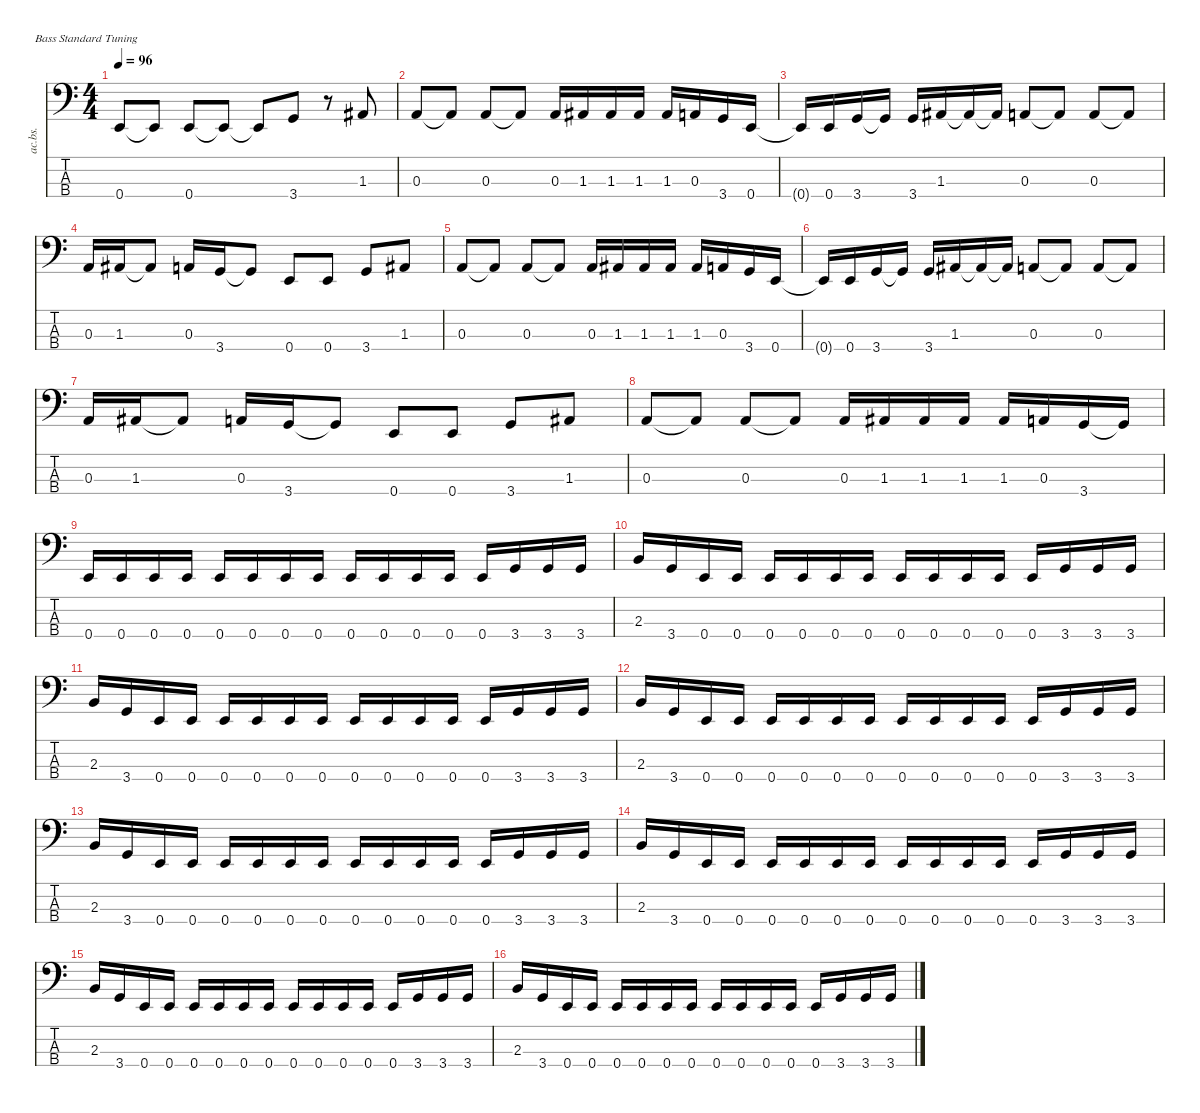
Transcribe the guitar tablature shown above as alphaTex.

\defaultSystemsLayout 4
\hideDynamics
\bracketExtendMode nobrackets
\otherSystemsTrackNameOrientation horizontal
\track ("Acoustic Bass" "ac.bs.") {instrument acousticbass}
\staff {score tabs}
\tuning (G2 D2 A1 E1)
\ts (4 4)
\tempo 96
\clef f4
\ks c
0.4.8{dy mf beam Up} 0.4{t}.8{beam Up} 0.4.8{beam Up} 0.4{t}.8{beam Up} 0.4{t}.8{beam Up} 3.4.8{beam Up} r.8{beam Up} 1.3{acc #}.8{beam Up} |
0.3.8{beam Up} 0.3{t}.8{beam Up} 0.3.8{beam Up} 0.3{t}.8{beam Up} 0.3.16{beam Up} 1.3{acc #}.16{beam Up} 1.3{acc #}.16{beam Up} 1.3{acc #}.16{beam Up} 1.3{acc #}.16{beam Up} 0.3.16{beam Up} 3.4.16{beam Up} 0.4.16{beam Up} |
0.4{t}.16{beam Up} 0.4.16{beam Up} 3.4.16{beam Up} 3.4{t}.16{beam Up} 3.4.16{beam Up} 1.3{acc #}.16{beam Up} 1.3{t acc #}.16{beam Up} 1.3{t acc #}.16{beam Up} 0.3.8{beam Up} 0.3{t}.8{beam Up} 0.3.8{beam Up} 0.3{t}.8{beam Up} |
0.3.16{beam Up} 1.3{acc #}.16{beam Up} 1.3{t acc #}.8{beam Up} 0.3.16{beam Up} 3.4.16{beam Up} 3.4{t}.8{beam Up} 0.4.8{beam Up} 0.4.8{beam Up} 3.4.8{beam Up} 1.3{acc #}.8{beam Up} |
0.3.8{beam Up} 0.3{t}.8{beam Up} 0.3.8{beam Up} 0.3{t}.8{beam Up} 0.3.16{beam Up} 1.3{acc #}.16{beam Up} 1.3{acc #}.16{beam Up} 1.3{acc #}.16{beam Up} 1.3{acc #}.16{beam Up} 0.3.16{beam Up} 3.4.16{beam Up} 0.4.16{beam Up} |
0.4{t}.16{beam Up} 0.4.16{beam Up} 3.4.16{beam Up} 3.4{t}.16{beam Up} 3.4.16{beam Up} 1.3{acc #}.16{beam Up} 1.3{t acc #}.16{beam Up} 1.3{t acc #}.16{beam Up} 0.3.8{beam Up} 0.3{t}.8{beam Up} 0.3.8{beam Up} 0.3{t}.8{beam Up} |
0.3.16{beam Up} 1.3{acc #}.16{beam Up} 1.3{t acc #}.8{beam Up} 0.3.16{beam Up} 3.4.16{beam Up} 3.4{t}.8{beam Up} 0.4.8{beam Up} 0.4.8{beam Up} 3.4.8{beam Up} 1.3{acc #}.8{beam Up} |
0.3.8{beam Up} 0.3{t}.8{beam Up} 0.3.8{beam Up} 0.3{t}.8{beam Up} 0.3.16{beam Up} 1.3{acc #}.16{beam Up} 1.3{acc #}.16{beam Up} 1.3{acc #}.16{beam Up} 1.3{acc #}.16{beam Up} 0.3.16{beam Up} 3.4.16{beam Up} 3.4{t}.16{beam Up} |
0.4.16{beam Up} 0.4.16{beam Up} 0.4.16{beam Up} 0.4.16{beam Up} 0.4.16{beam Up} 0.4.16{beam Up} 0.4.16{beam Up} 0.4.16{beam Up} 0.4.16{beam Up} 0.4.16{beam Up} 0.4.16{beam Up} 0.4.16{beam Up} 0.4.16{beam Up} 3.4.16{beam Up} 3.4.16{beam Up} 3.4.16{beam Up} |
2.3.16{beam Up} 3.4.16{beam Up} 0.4.16{beam Up} 0.4.16{beam Up} 0.4.16{beam Up} 0.4.16{beam Up} 0.4.16{beam Up} 0.4.16{beam Up} 0.4.16{beam Up} 0.4.16{beam Up} 0.4.16{beam Up} 0.4.16{beam Up} 0.4.16{beam Up} 3.4.16{beam Up} 3.4.16{beam Up} 3.4.16{beam Up} |
2.3.16{beam Up} 3.4.16{beam Up} 0.4.16{beam Up} 0.4.16{beam Up} 0.4.16{beam Up} 0.4.16{beam Up} 0.4.16{beam Up} 0.4.16{beam Up} 0.4.16{beam Up} 0.4.16{beam Up} 0.4.16{beam Up} 0.4.16{beam Up} 0.4.16{beam Up} 3.4.16{beam Up} 3.4.16{beam Up} 3.4.16{beam Up} |
2.3.16{beam Up} 3.4.16{beam Up} 0.4.16{beam Up} 0.4.16{beam Up} 0.4.16{beam Up} 0.4.16{beam Up} 0.4.16{beam Up} 0.4.16{beam Up} 0.4.16{beam Up} 0.4.16{beam Up} 0.4.16{beam Up} 0.4.16{beam Up} 0.4.16{beam Up} 3.4.16{beam Up} 3.4.16{beam Up} 3.4.16{beam Up} |
2.3.16{beam Up} 3.4.16{beam Up} 0.4.16{beam Up} 0.4.16{beam Up} 0.4.16{beam Up} 0.4.16{beam Up} 0.4.16{beam Up} 0.4.16{beam Up} 0.4.16{beam Up} 0.4.16{beam Up} 0.4.16{beam Up} 0.4.16{beam Up} 0.4.16{beam Up} 3.4.16{beam Up} 3.4.16{beam Up} 3.4.16{beam Up} |
2.3.16{beam Up} 3.4.16{beam Up} 0.4.16{beam Up} 0.4.16{beam Up} 0.4.16{beam Up} 0.4.16{beam Up} 0.4.16{beam Up} 0.4.16{beam Up} 0.4.16{beam Up} 0.4.16{beam Up} 0.4.16{beam Up} 0.4.16{beam Up} 0.4.16{beam Up} 3.4.16{beam Up} 3.4.16{beam Up} 3.4.16{beam Up} |
2.3.16{beam Up} 3.4.16{beam Up} 0.4.16{beam Up} 0.4.16{beam Up} 0.4.16{beam Up} 0.4.16{beam Up} 0.4.16{beam Up} 0.4.16{beam Up} 0.4.16{beam Up} 0.4.16{beam Up} 0.4.16{beam Up} 0.4.16{beam Up} 0.4.16{beam Up} 3.4.16{beam Up} 3.4.16{beam Up} 3.4.16{beam Up} |
2.3.16{beam Up} 3.4.16{beam Up} 0.4.16{beam Up} 0.4.16{beam Up} 0.4.16{beam Up} 0.4.16{beam Up} 0.4.16{beam Up} 0.4.16{beam Up} 0.4.16{beam Up} 0.4.16{beam Up} 0.4.16{beam Up} 0.4.16{beam Up} 0.4.16{beam Up} 3.4.16{beam Up} 3.4.16{beam Up} 3.4.16{beam Up}
